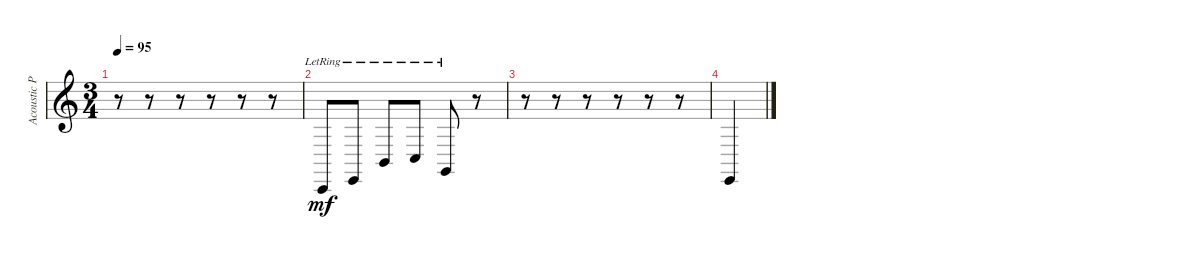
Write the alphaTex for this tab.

\track ("Acoustic Piano (Staff 1)" "Acoustic P") {instrument acousticgrandpiano}
\staff {score}
\tuning (E4 B3 G3 D3 A2 E2 B1) {hide}
\ts (3 4)
\tempo 95
\clef g2
\ks c
r.8{dy mf} r.8 r.8 r.8 r.8 r.8 |
1.7{lr}.8 0.6{lr}.8 2.5{lr}.8 3.5{lr}.8 3.6{lr}.8 r.8 |
r.8 r.8 r.8 r.8 r.8 r.8 |
0.6.4
